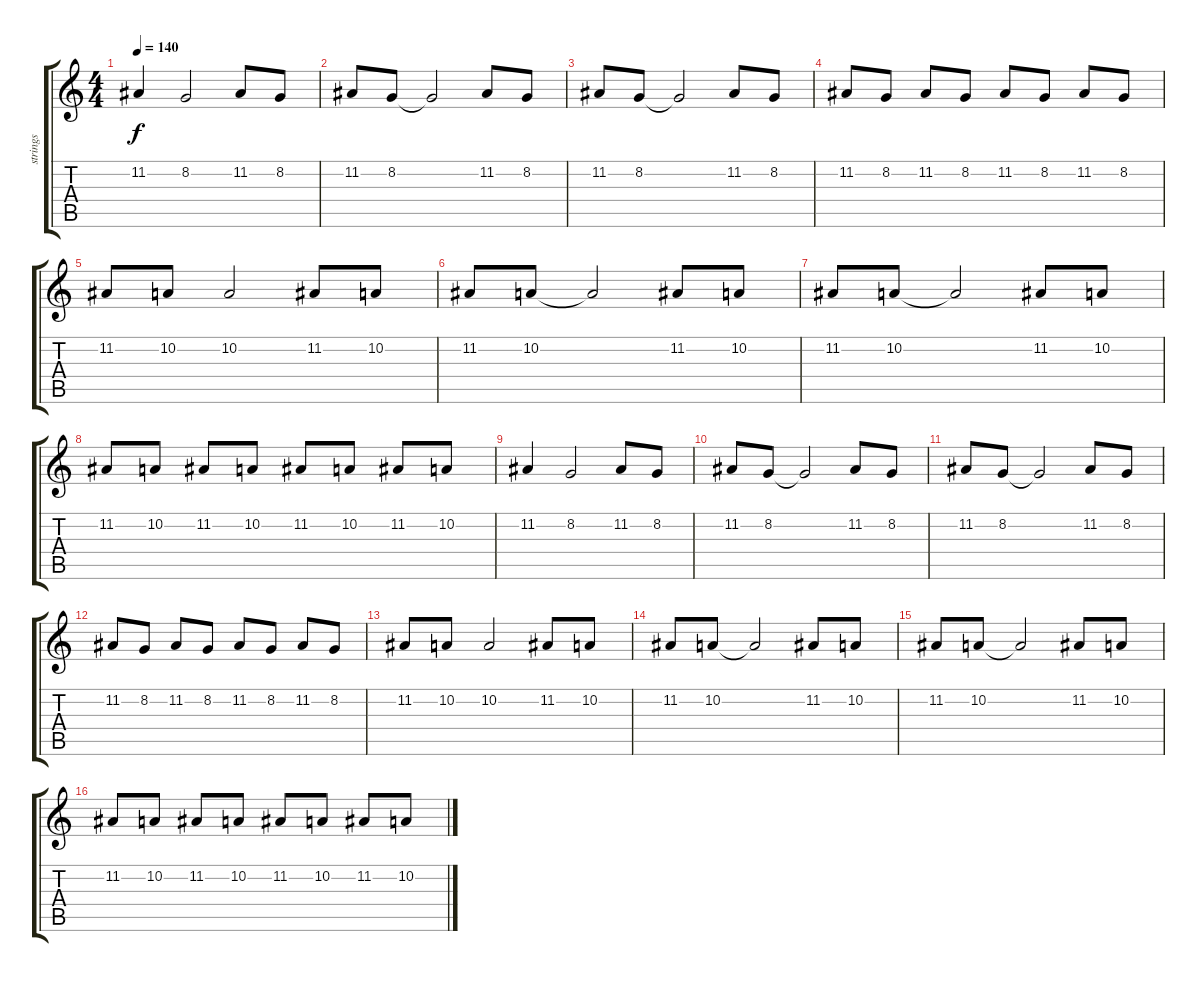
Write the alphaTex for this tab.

\track ("strings" "strings") {instrument stringensemble1}
\staff {score tabs}
\tuning (E4 B3 G3 D3 A2 E2) {hide}
\ts (4 4)
\tempo 140
\clef g2
\ks c
11.2.4{dy f} 8.2.2 11.2.8 8.2.8 |
11.2.8 8.2.8 8.2{t}.2 11.2.8 8.2.8 |
11.2.8 8.2.8 8.2{t}.2 11.2.8 8.2.8 |
11.2.8 8.2.8 11.2.8 8.2.8 11.2.8 8.2.8 11.2.8 8.2.8 |
11.2.8 10.2.8 10.2.2 11.2.8 10.2.8 |
11.2.8 10.2.8 10.2{t}.2 11.2.8 10.2.8 |
11.2.8 10.2.8 10.2{t}.2 11.2.8 10.2.8 |
11.2.8 10.2.8 11.2.8 10.2.8 11.2.8 10.2.8 11.2.8 10.2.8 |
11.2.4 8.2.2 11.2.8 8.2.8 |
11.2.8 8.2.8 8.2{t}.2 11.2.8 8.2.8 |
11.2.8 8.2.8 8.2{t}.2 11.2.8 8.2.8 |
11.2.8 8.2.8 11.2.8 8.2.8 11.2.8 8.2.8 11.2.8 8.2.8 |
11.2.8 10.2.8 10.2.2 11.2.8 10.2.8 |
11.2.8 10.2.8 10.2{t}.2 11.2.8 10.2.8 |
11.2.8 10.2.8 10.2{t}.2 11.2.8 10.2.8 |
11.2.8 10.2.8 11.2.8 10.2.8 11.2.8 10.2.8 11.2.8 10.2.8
